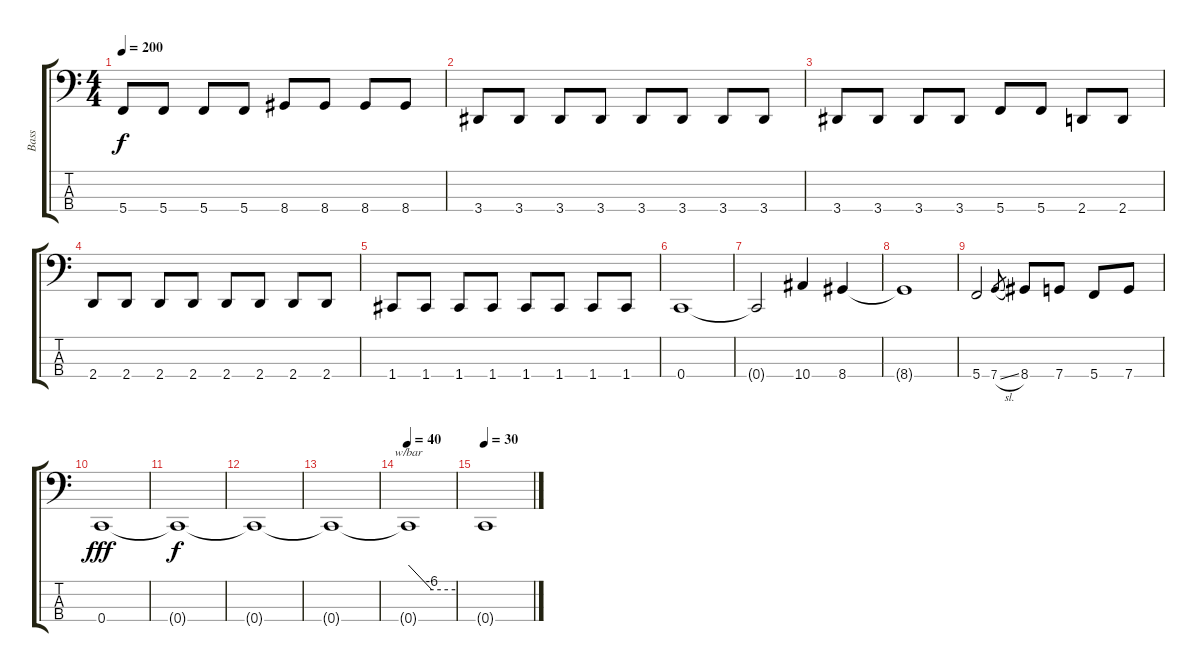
\track ("Bass" "Bass") {instrument electricbasspick}
\staff {score tabs}
\tuning (F2 C2 G1 C1) {hide}
\ts (4 4)
\tempo 200
\clef f4
\ks c
5.4.8{dy f} 5.4.8 5.4.8 5.4.8 8.4.8 8.4.8 8.4.8 8.4.8 |
3.4.8 3.4.8 3.4.8 3.4.8 3.4.8 3.4.8 3.4.8 3.4.8 |
3.4.8 3.4.8 3.4.8 3.4.8 5.4.8 5.4.8 2.4.8 2.4.8 |
2.4.8 2.4.8 2.4.8 2.4.8 2.4.8 2.4.8 2.4.8 2.4.8 |
1.4.8 1.4.8 1.4.8 1.4.8 1.4.8 1.4.8 1.4.8 1.4.8 |
0.4.1 |
0.4{t}.2 10.4.4 8.4.4 |
8.4{t}.1 |
5.4.2 7.4{sl}.8{gr} 8.4.8 7.4.8 5.4.8 7.4.8 |
0.4.1{dy fff} |
0.4{t}.1{dy f} |
0.4{t}.1 |
0.4{t}.1 |
\tempo 40
0.4{t}.1{tbe (custom default 0 0 30 -24 60 -24)} |
\tempo 30
0.4{t}.1{volume 0}
